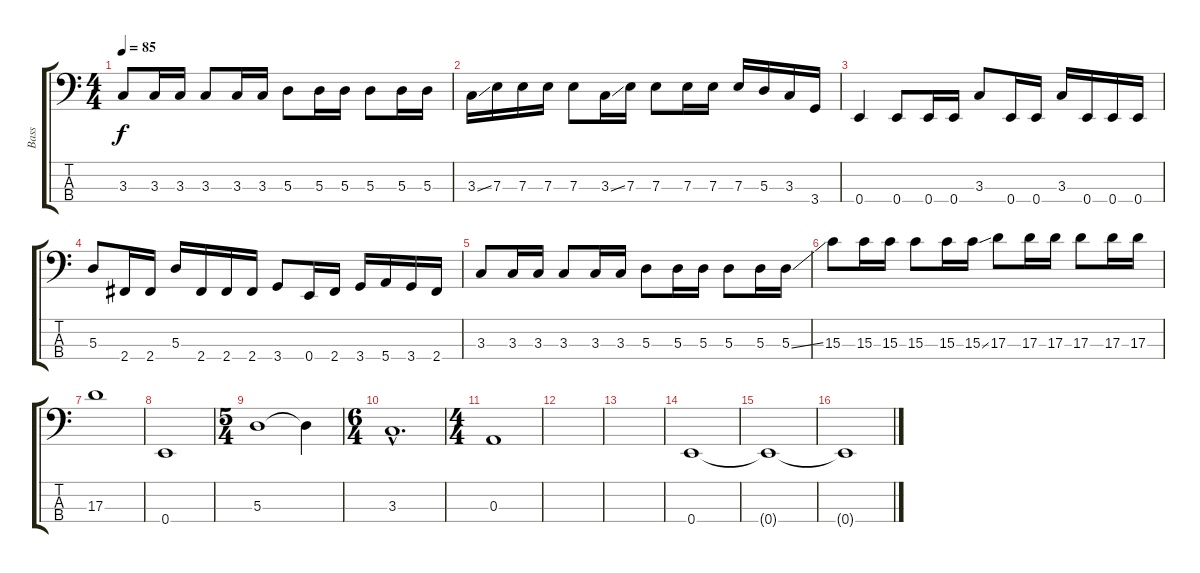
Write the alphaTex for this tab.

\track ("Bass" "Bass") {instrument electricbassfinger}
\staff {score tabs}
\tuning (G2 D2 A1 E1) {hide}
\ts (4 4)
\tempo 85
\clef f4
\ks c
3.3.8{dy f} 3.3.16 3.3.16 3.3.8 3.3.16 3.3.16 5.3.8 5.3.16 5.3.16 5.3.8 5.3.16 5.3.16 |
3.3{ss}.16 7.3.16 7.3.16 7.3.16 7.3.8 3.3{ss}.16 7.3.16 7.3.8 7.3.16 7.3.16 7.3.16 5.3.16 3.3.16 3.4.16 |
0.4.4 0.4.8 0.4.16 0.4.16 3.3.8 0.4.16 0.4.16 3.3.16 0.4.16 0.4.16 0.4.16 |
5.3.8 2.4.16 2.4.16 5.3.16 2.4.16 2.4.16 2.4.16 3.4.8 0.4.16 2.4.16 3.4.16 5.4.16 3.4.16 2.4.16 |
3.3.8 3.3.16 3.3.16 3.3.8 3.3.16 3.3.16 5.3.8 5.3.16 5.3.16 5.3.8 5.3.16 5.3{ss}.16 |
15.3.8 15.3.16 15.3.16 15.3.8 15.3.16 15.3{ss}.16 17.3.8 17.3.16 17.3.16 17.3.8 17.3.16 17.3.16 |
17.3.1 |
0.4.1 |
\ts (5 4)
5.3.1 5.3{t}.4 |
\ts (6 4)
3.3{hac}.1{d} |
\ts (4 4)
0.3.1 |
|
|
0.4.1 |
0.4{t}.1 |
0.4{t}.1
